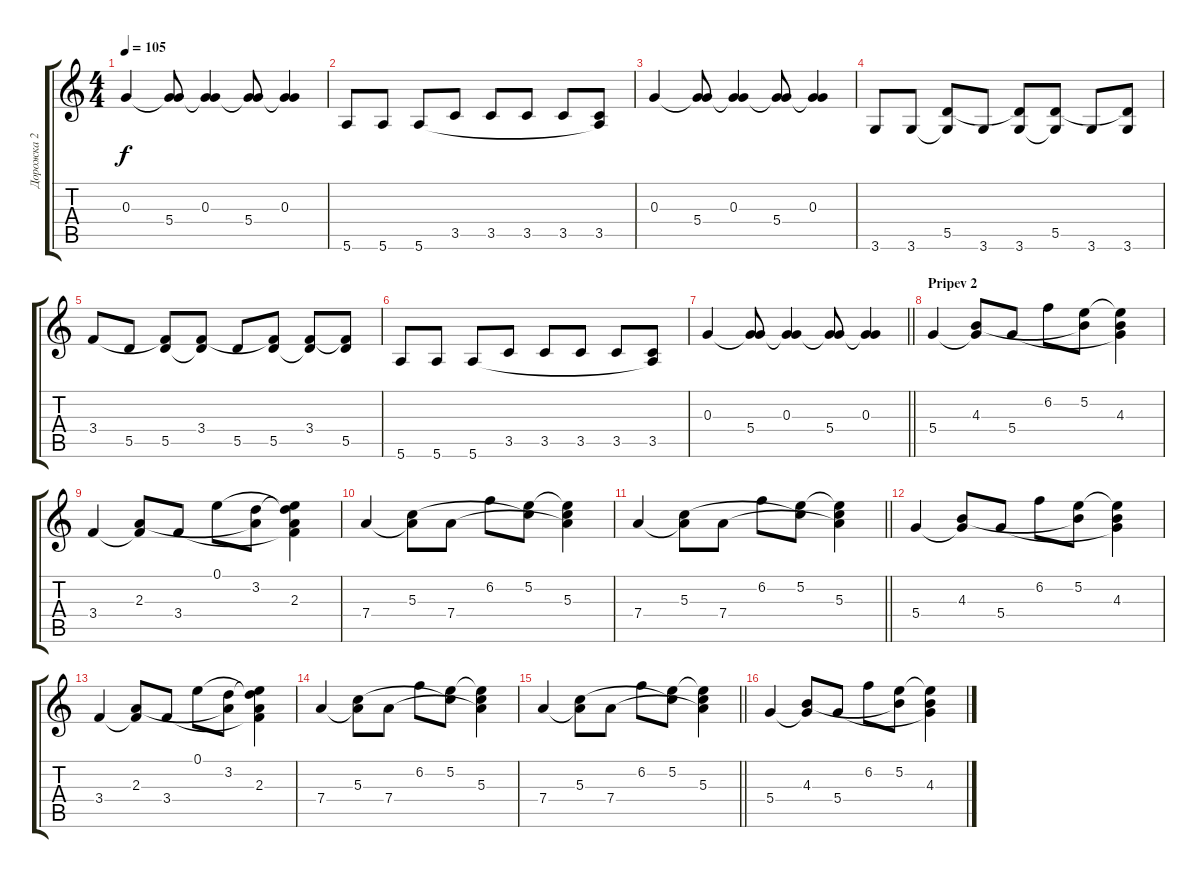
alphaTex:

\track ("Дорожка 2" "Дорожка 2") {instrument acousticguitarsteel}
\staff {score tabs}
\tuning (E4 B3 G3 D3 A2 E2) {hide}
\ts (4 4)
\tempo 105
\clef g2
\ks c
0.3.4{dy f} (0.3{t} 5.4).8 (0.3 5.4{t}).4 (0.3{t} 5.4).8 (0.3 5.4{t}).4 |
5.6.8 5.6.8 5.6.8 3.5.8 3.5.8 3.5.8 3.5.8 (3.5 5.6{t}).8 |
0.3.4 (0.3{t} 5.4).8 (0.3 5.4{t}).4 (0.3{t} 5.4).8 (0.3 5.4{t}).4 |
3.6.8 3.6.8 (5.5 3.6{t}).8 3.6.8 (5.5{t} 3.6).8 (5.5 3.6{t}).8 3.6.8 (5.5{t} 3.6).8 |
3.4.8 5.5.8 (3.4{t} 5.5).8 (3.4 5.5{t}).8 5.5.8 (3.4{t} 5.5).8 (3.4 5.5{t}).8 (3.4{t} 5.5).8 |
5.6.8 5.6.8 5.6.8 3.5.8 3.5.8 3.5.8 3.5.8 (3.5 5.6{t}).8 |
\barLineRight lightlight
0.3.4 (0.3{t} 5.4).8 (0.3 5.4{t}).4 (0.3{t} 5.4).8 (0.3 5.4{t}).4 |
\section ("" "Pripev 2")
5.4.4 (4.3 5.4{t}).8 5.4.8 6.2.8 (5.2 4.3{t}).8 (5.2{t} 4.3 5.4{t}).4 |
3.4.4 (2.3 3.4{t}).8 3.4.8 0.1.8 (3.2 2.3{t}).8 (0.1{t} 3.2{t} 2.3 3.4{t}).4 |
7.4.4 (5.3 7.4{t}).8 7.4.8 6.2.8 (5.2 5.3{t}).8 (5.2{t} 5.3 7.4{t}).4 |
\barLineRight lightlight
7.4.4 (5.3 7.4{t}).8 7.4.8 6.2.8 (5.2 5.3{t}).8 (5.2{t} 5.3 7.4{t}).4 |
5.4.4 (4.3 5.4{t}).8 5.4.8 6.2.8 (5.2 4.3{t}).8 (5.2{t} 4.3 5.4{t}).4 |
3.4.4 (2.3 3.4{t}).8 3.4.8 0.1.8 (3.2 2.3{t}).8 (0.1{t} 3.2{t} 2.3 3.4{t}).4 |
7.4.4 (5.3 7.4{t}).8 7.4.8 6.2.8 (5.2 5.3{t}).8 (5.2{t} 5.3 7.4{t}).4 |
\barLineRight lightlight
7.4.4 (5.3 7.4{t}).8 7.4.8 6.2.8 (5.2 5.3{t}).8 (5.2{t} 5.3 7.4{t}).4 |
5.4.4 (4.3 5.4{t}).8 5.4.8 6.2.8 (5.2 4.3{t}).8 (5.2{t} 4.3 5.4{t}).4
